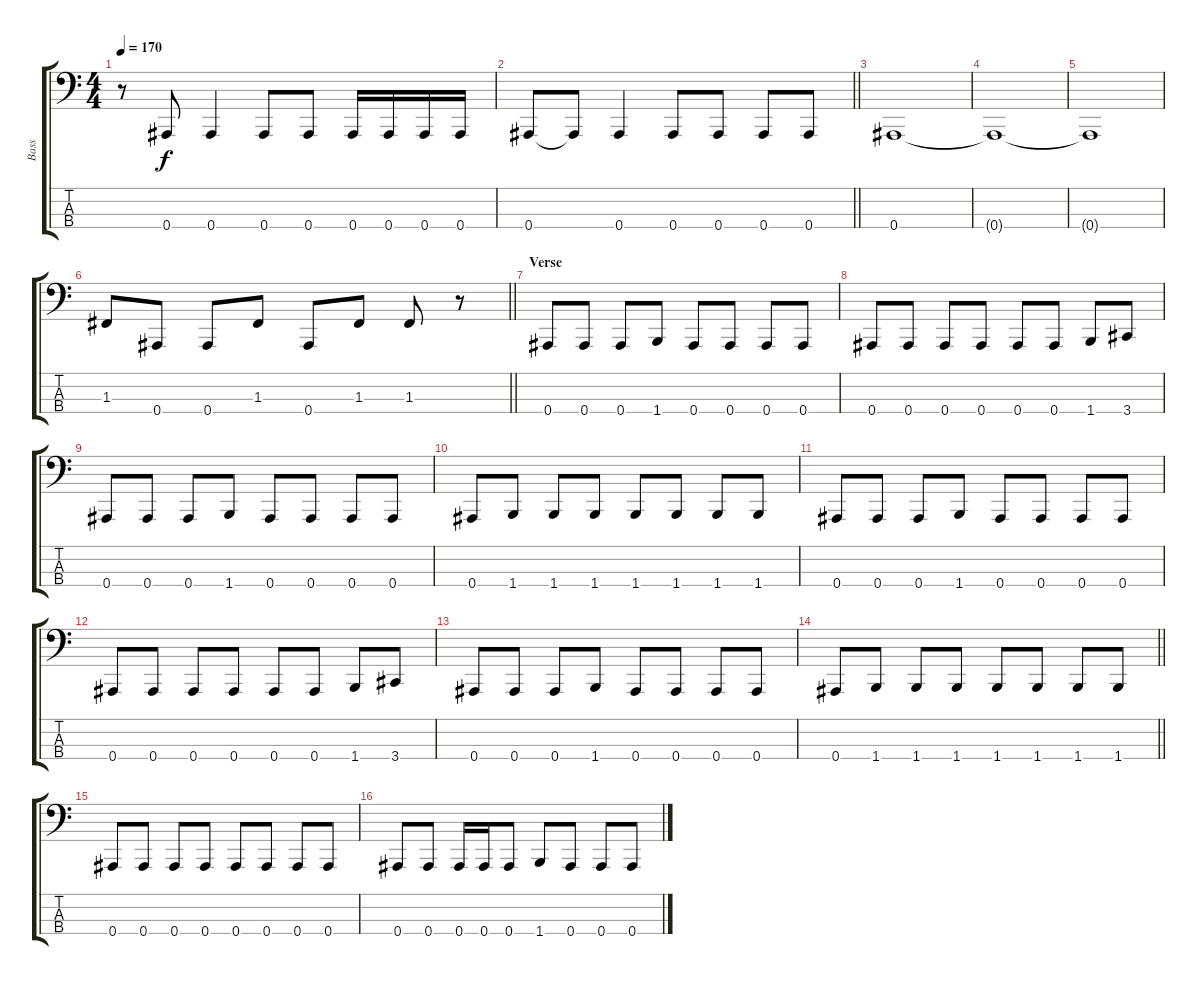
\track ("Bass" "Bass") {instrument electricbassfinger}
\staff {score tabs}
\tuning (Eb2 Bb1 F1 Bb0) {hide}
\ts (4 4)
\tempo 170
\clef f4
\ks c
r.8{dy f} 0.4.8 0.4.4 0.4.8 0.4.8 0.4.16 0.4.16 0.4.16 0.4.16 |
\barLineRight lightlight
0.4.8 0.4{t}.8 0.4.4 0.4.8 0.4.8 0.4.8 0.4.8 |
\section ("" "")
0.4.1 |
0.4{t}.1 |
0.4{t}.1 |
\barLineRight lightlight
1.3.8 0.4.8 0.4.8 1.3.8 0.4.8 1.3.8 1.3.8 r.8 |
\section ("" "Verse")
0.4.8 0.4.8 0.4.8 1.4.8 0.4.8 0.4.8 0.4.8 0.4.8 |
0.4.8 0.4.8 0.4.8 0.4.8 0.4.8 0.4.8 1.4.8 3.4.8 |
0.4.8 0.4.8 0.4.8 1.4.8 0.4.8 0.4.8 0.4.8 0.4.8 |
0.4.8 1.4.8 1.4.8 1.4.8 1.4.8 1.4.8 1.4.8 1.4.8 |
0.4.8 0.4.8 0.4.8 1.4.8 0.4.8 0.4.8 0.4.8 0.4.8 |
0.4.8 0.4.8 0.4.8 0.4.8 0.4.8 0.4.8 1.4.8 3.4.8 |
0.4.8 0.4.8 0.4.8 1.4.8 0.4.8 0.4.8 0.4.8 0.4.8 |
\barLineRight lightlight
0.4.8 1.4.8 1.4.8 1.4.8 1.4.8 1.4.8 1.4.8 1.4.8 |
\section ("" "")
0.4.8 0.4.8 0.4.8 0.4.8 0.4.8 0.4.8 0.4.8 0.4.8 |
0.4.8 0.4.8 0.4.16 0.4.16 0.4.8 1.4.8 0.4.8 0.4.8 0.4.8
